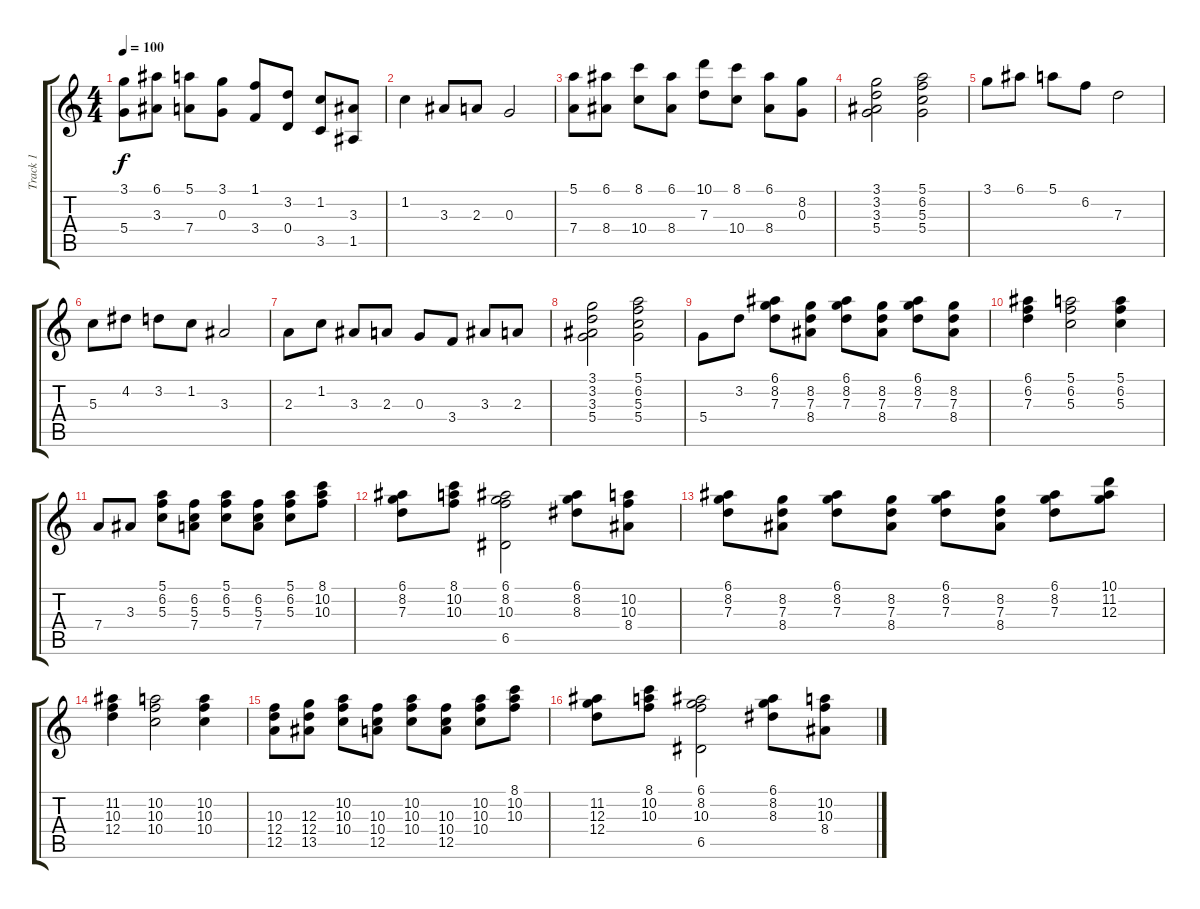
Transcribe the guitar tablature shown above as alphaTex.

\track ("Track 1" "Track 1") {instrument acousticguitarnylon}
\staff {score tabs}
\tuning (E4 B3 G3 D3 A2 E2) {hide}
\ts (4 4)
\tempo 100
\clef g2
\ks c
(3.1 5.4).8{dy f instrument acousticguitarnylon} (6.1 3.3).8 (5.1 7.4).8 (3.1 0.3).8 (1.1 3.4).8 (3.2 0.4).8 (1.2 3.5).8 (3.3 1.5).8 |
1.2.4 3.3.8 2.3.8 0.3.2 |
(5.1 7.4).8 (6.1 8.4).8 (8.1 10.4).8 (6.1 8.4).8 (10.1 7.3).8 (8.1 10.4).8 (6.1 8.4).8 (8.2 0.3).8 |
(3.1 3.2 3.3 5.4).2 (5.1 6.2 5.3 5.4).2 |
3.1.8 6.1.8 5.1.8 6.2.8 7.3.2 |
5.3.8 4.2.8 3.2.8 1.2.8 3.3.2 |
2.3.8 1.2.8 3.3.8 2.3.8 0.3.8 3.4.8 3.3.8 2.3.8 |
(3.1 3.2 3.3 5.4).2 (5.1 6.2 5.3 5.4).2 |
5.4.8 3.2.8 (6.1 8.2 7.3).8 (8.2 7.3 8.4).8 (6.1 8.2 7.3).8 (8.2 7.3 8.4).8 (6.1 8.2 7.3).8 (8.2 7.3 8.4).8 |
(6.1 6.2 7.3).4 (5.1 6.2 5.3).2 (5.1 6.2 5.3).4 |
7.4.8 3.3.8 (5.1 6.2 5.3).8 (6.2 5.3 7.4).8 (5.1 6.2 5.3).8 (6.2 5.3 7.4).8 (5.1 6.2 5.3).8 (8.1 10.2 10.3).8 |
(6.1 8.2 7.3).8 (8.1 10.2 10.3).8 (6.1 8.2 10.3 6.5).2 (6.1 8.2 8.3).8 (10.2 10.3 8.4).8 |
(6.1 8.2 7.3).8 (8.2 7.3 8.4).8 (6.1 8.2 7.3).8 (8.2 7.3 8.4).8 (6.1 8.2 7.3).8 (8.2 7.3 8.4).8 (6.1 8.2 7.3).8 (10.1 11.2 12.3).8 |
(11.2 10.3 12.4).4 (10.2 10.3 10.4).2 (10.2 10.3 10.4).4 |
(10.3 12.4 12.5).8 (12.3 12.4 13.5).8 (10.2 10.3 10.4).8 (10.3 10.4 12.5).8 (10.2 10.3 10.4).8 (10.3 10.4 12.5).8 (10.2 10.3 10.4).8 (8.1 10.2 10.3).8 |
(11.2 12.3 12.4).8 (8.1 10.2 10.3).8 (6.1 8.2 10.3 6.5).2 (6.1 8.2 8.3).8 (10.2 10.3 8.4).8
